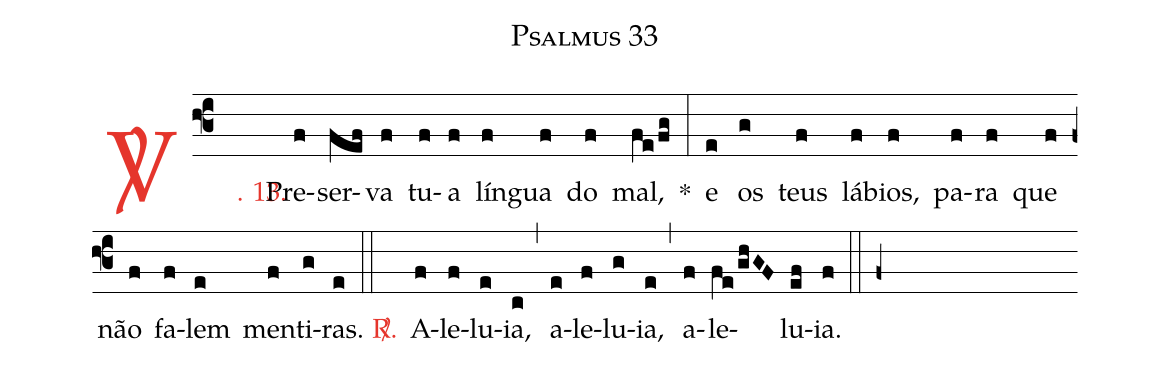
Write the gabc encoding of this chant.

name: Psalmus 33;
%%
(f3)

<c><sp>V/</sp>. 13.</c>() Pre(f)ser(fef)va(f) tu(f)a(f) lín(f)gua(f) do(f) mal,(fe/fg) *(:) e(e) os(g) teus(f) lá(f)bios,(f) pa(f)ra(f) que(f) não(f) fa(f)lem(e) men(f)ti(g)ras.(e)

(::)

<nlba><c><sp>R/</sp>.</c>() A</nlba>(f)le(f)lu(e)ia,(c) (,) a(e)le(f)lu(g)ia,(e) (,) a(f)le(fe/ghGF)lu(ef)ia.(f)

(::)

(f+)
